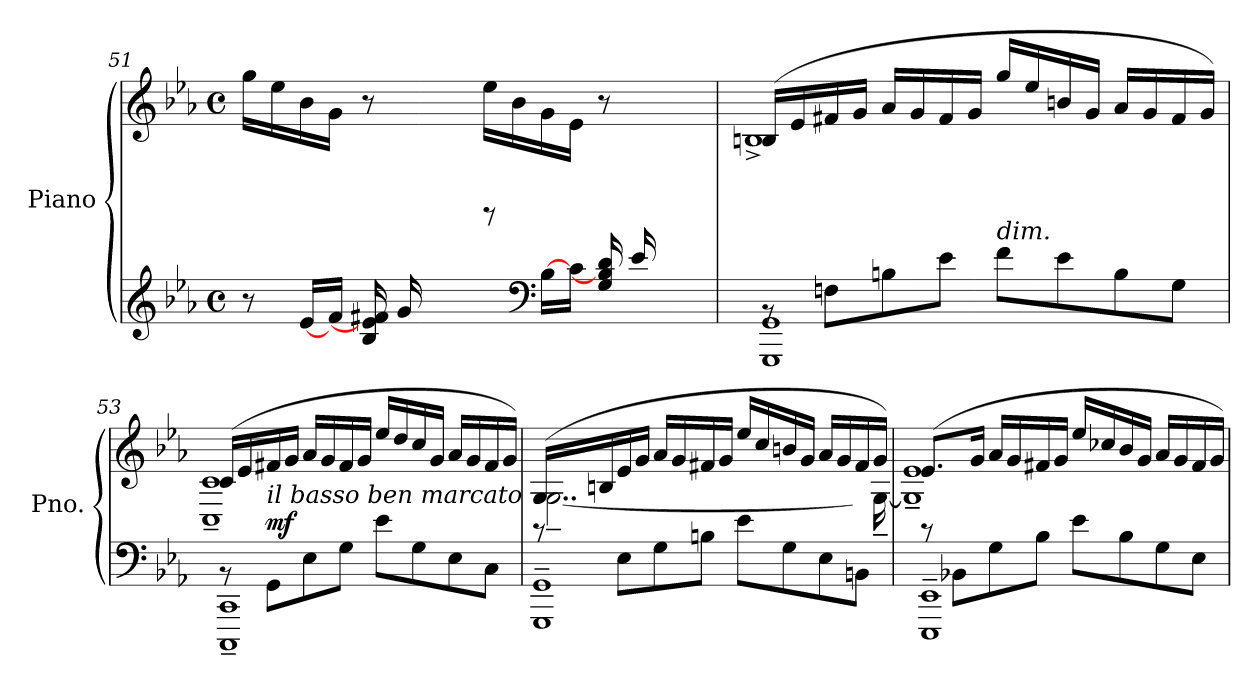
**kern	**kern	**dynam
*part1	*part1	*part1
*staff2	*staff1	*staff1/2
*I"Piano	*	*
*I'Pno.	*	*
!!LO:LB:g=z
*clefG2	*clefG2	*
*k[b-e-a-]	*k[b-e-a-]	*
*M4/4	*M4/4	*
*met(c)	*met(c)	*
=51	=51	=51
*^	*^	*
*	*	*	*^	*
8r	8rcccyy	16gg\LL	4.ryy	2..ryy	.
.	.	16ee-\	.	.	.
[16e-/LL	4.ryy	16b-\	.	.	.
16f/JJ	.	16g\JJ	.	.	.
16B-/ 16e-/] 16f#X/LL	.	8r	.	.	.
16g/	.	.	.	.	.
8ryy	.	8ryy	16f#X\ 16an\	.	.
.	.	.	16g\ 16b-\JJ	.	.
2ryy	8rdddd	16ee-\LL	2ryy	.	.
.	.	16b-\	.	.	.
*clefF4	*	*	*	*	*
.	[16B-\LL	16g\	.	.	.
.	16c\JJ	16e-\JJ	.	.	.
.	16G/ 16B-/] 16d/LL	8r	.	.	.
.	16e-/	.	.	.	.
.	8ryy	8ryy	.	16f#\	.
.	.	.	.	16g\JJ	.
*	*	*	*v	*v	*
=52	=52	=52	=52	=52
8rBB	1GGG 1GG	(16Bn/LL	1B^	.
.	.	16e-/	.	.
8Fn\L	.	16f#X/	.	.
.	.	16g/JJ	.	.
8Bn\	.	16a-/LL	.	.
.	.	16g/	.	.
8e-\J	.	16f#/	.	.
.	.	16g/JJ	.	.
!LO:TX:a:i:t=dim.	!	!	!	!
8f\L	.	16gg/LL	.	.
.	.	16ee-/	.	.
8e-\	.	16bn/	.	.
.	.	16g/JJ	.	.
8B\	.	16a-/LL	.	.
.	.	16g/	.	.
8G\J	.	16f#/	.	.
.	.	16g/JJ)	.	.
=53	=53	=53	=53	=53
8rBB	1CCC~ 1CC~	(16c/LL	1C~ 1c~	.
.	.	16e-/	.	.
!LO:TX:a:i:t=il basso ben marcato	!	!	!	!
!	!	!	!	!LO:DY:a=2
8GG\L	.	16f#X/	.	mf
.	.	16g/JJ	.	.
8E-\	.	16a-/LL	.	.
.	.	16g/	.	.
8G\J	.	16f#/	.	.
.	.	16g/JJ	.	.
8e-\L	.	16ee-/LL	.	.
.	.	16dd/	.	.
8G\	.	16cc/	.	.
.	.	16g/JJ	.	.
8E-\	.	16a-/LL	.	.
.	.	16g/	.	.
8C\J	.	16f#/	.	.
.	.	16g/JJ)	.	.
!!LO:LB:g=z	!!
=54	=54	=54	=54	=54
1GGG~ 1GG~	8rc	(16G/LL	[2..G~\	.
.	.	16Bn/	.	.
.	8E-\L	16e-/	.	.
.	.	16g/JJ	.	.
.	8G\	16a-/LL	.	.
.	.	16g/	.	.
.	8Bn\J	16f#X/	.	.
.	.	16g/JJ	.	.
.	8e-\L	16ee-/LL	.	.
.	.	16cc/	.	.
.	8G\	16bn/	.	.
.	.	16g/JJ	.	.
.	8E-\	16a-/LL	.	.
.	.	16g/	.	.
.	8BBn\J	16f#/	16Gyy]	.
.	.	16g/JJ)	[16G~\	.
=55	=55	=55	=55	=55
1EEE-~ 1EE-~	8rc	(8.e-/L	1G]~ 1e-~	.
.	8BB-X\L	.	.	.
.	.	16g/Jk	.	.
.	8G\	16a-/LL	.	.
.	.	16g/	.	.
.	8B-\J	16f#X/	.	.
.	.	16g/JJ	.	.
.	8e-\L	16ee-/LL	.	.
.	.	16cc-X/	.	.
.	8B-\	16b-/	.	.
.	.	16g/JJ	.	.
.	8G\	16a-/LL	.	.
.	.	16g/	.	.
.	8E-\J	16f#/	.	.
.	.	16g/JJ)	.	.
*v	*v	*	*	*
*	*v	*v	*
=	=	=
*-	*-	*-
